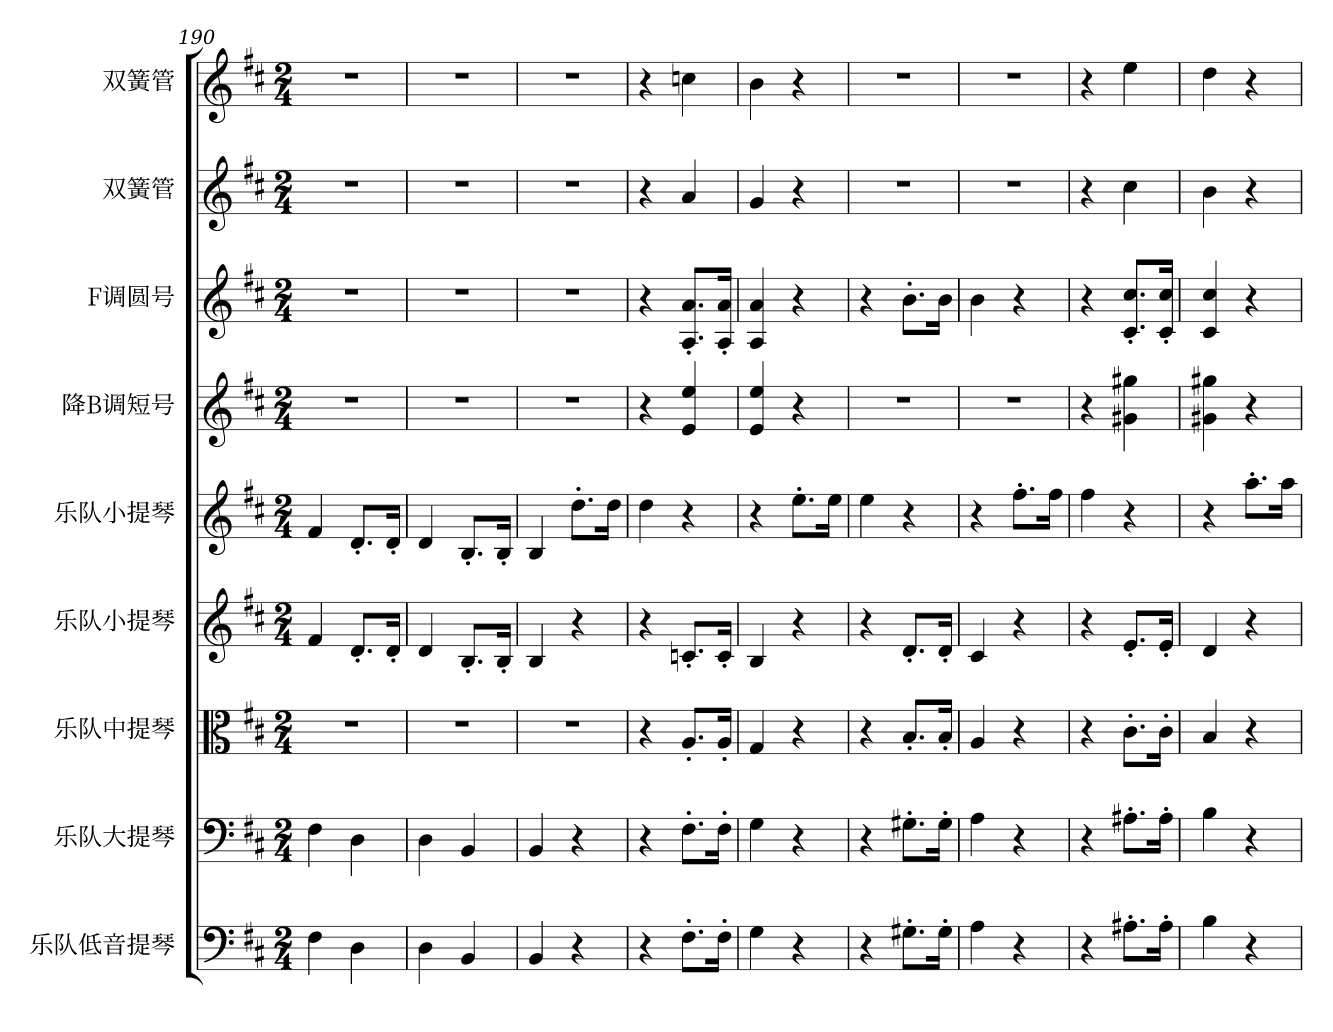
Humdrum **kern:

**kern	**kern	**kern	**kern	**kern	**kern	**kern	**kern	**kern
*part9	*part8	*part7	*part6	*part5	*part4	*part3	*part2	*part1
*staff9	*staff8	*staff7	*staff6	*staff5	*staff4	*staff3	*staff2	*staff1
*I"乐队低音提琴	*I"乐队大提琴	*I"乐队中提琴	*I"乐队小提琴	*I"乐队小提琴	*I"降B调短号	*I"F调圆号	*I"双簧管	*I"双簧管
!!LO:PB:g=z
*clefF4	*clefF4	*clefC3	*clefG2	*clefG2	*clefG2	*clefG2	*clefG2	*clefG2
*ITrd7c12	*	*	*	*	*ITrd1c2	*ITrd4c7	*	*
*k[f#c#]	*k[f#c#]	*k[f#c#]	*k[f#c#]	*k[f#c#]	*k[]	*k[f#]	*k[f#c#]	*k[f#c#]
*M2/4	*M2/4	*M2/4	*M2/4	*M2/4	*M2/4	*M2/4	*M2/4	*M2/4
=190	=190	=190	=190	=190	=190	=190	=190	=190
4FF#\	4F#\	2r	4f#/	4f#/	2r	2r	2r	2r
4DD\	4D\	.	8.d'/L	8.d'/L	.	.	.	.
.	.	.	16d'/Jk	16d'/Jk	.	.	.	.
=191	=191	=191	=191	=191	=191	=191	=191	=191
4DD\	4D\	2r	4d/	4d/	2r	2r	2r	2r
4BBB/	4BB/	.	8.B'/L	8.B'/L	.	.	.	.
.	.	.	16B'/Jk	16B'/Jk	.	.	.	.
=192	=192	=192	=192	=192	=192	=192	=192	=192
*	*	*	*	*	*	*	*	*MM137
4BBB/	4BB/	2r	4B/	4B/	2r	2r	2r	2r
4r	4r	.	4r	8.dd'\L	.	.	.	.
.	.	.	.	16dd\Jk	.	.	.	.
=193	=193	=193	=193	=193	=193	=193	=193	=193
4r	4r	4r	4r	4dd\	4r	4r	4r	4r
8.FF#'\L	8.F#'\L	8.A'/L	8.cn'/L	4r	4d/ 4dd/	8.D/' 8.d/'L	4a/	4ccn\
16FF#'\Jk	16F#'\Jk	16A'/Jk	16c'/Jk	.	.	16D/' 16d/'Jk	.	.
=194	=194	=194	=194	=194	=194	=194	=194	=194
4GG\	4G\	4G/	4B/	4r	4d/ 4dd/	4D/ 4d/	4g/	4b\
4r	4r	4r	4r	8.ee'\L	4r	4r	4r	4r
.	.	.	.	16ee\Jk	.	.	.	.
=195	=195	=195	=195	=195	=195	=195	=195	=195
4r	4r	4r	4r	4ee\	2r	4r	2r	2r
8.GG#X'\L	8.G#X'\L	8.B'/L	8.d'/L	4r	.	8.e'\L	.	.
16GG#'\Jk	16G#'\Jk	16B'/Jk	16d'/Jk	.	.	16e\Jk	.	.
=196	=196	=196	=196	=196	=196	=196	=196	=196
4AA\	4A\	4A/	4c#/	4r	2r	4e\	2r	2r
4r	4r	4r	4r	8.ff#'\L	.	4r	.	.
.	.	.	.	16ff#\Jk	.	.	.	.
=197	=197	=197	=197	=197	=197	=197	=197	=197
4r	4r	4r	4r	4ff#\	4r	4r	4r	4r
8.AA#X'\L	8.A#X'\L	8.c#'\L	8.e'/L	4r	4f#X\ 4ff#X\	8.F#/' 8.f#/'L	4cc#\	4ee\
16AA#'\Jk	16A#'\Jk	16c#'\Jk	16e'/Jk	.	.	16F#/' 16f#/'Jk	.	.
!!LO:PB:g=z
=198	=198	=198	=198	=198	=198	=198	=198	=198
4BB\	4B\	4B/	4d/	4r	4f#X\ 4ff#X\	4F#/ 4f#/	4b\	4dd\
4r	4r	4r	4r	8.aa'\L	4r	4r	4r	4r
.	.	.	.	16aa\Jk	.	.	.	.
=	=	=	=	=	=	=	=	=
*-	*-	*-	*-	*-	*-	*-	*-	*-
